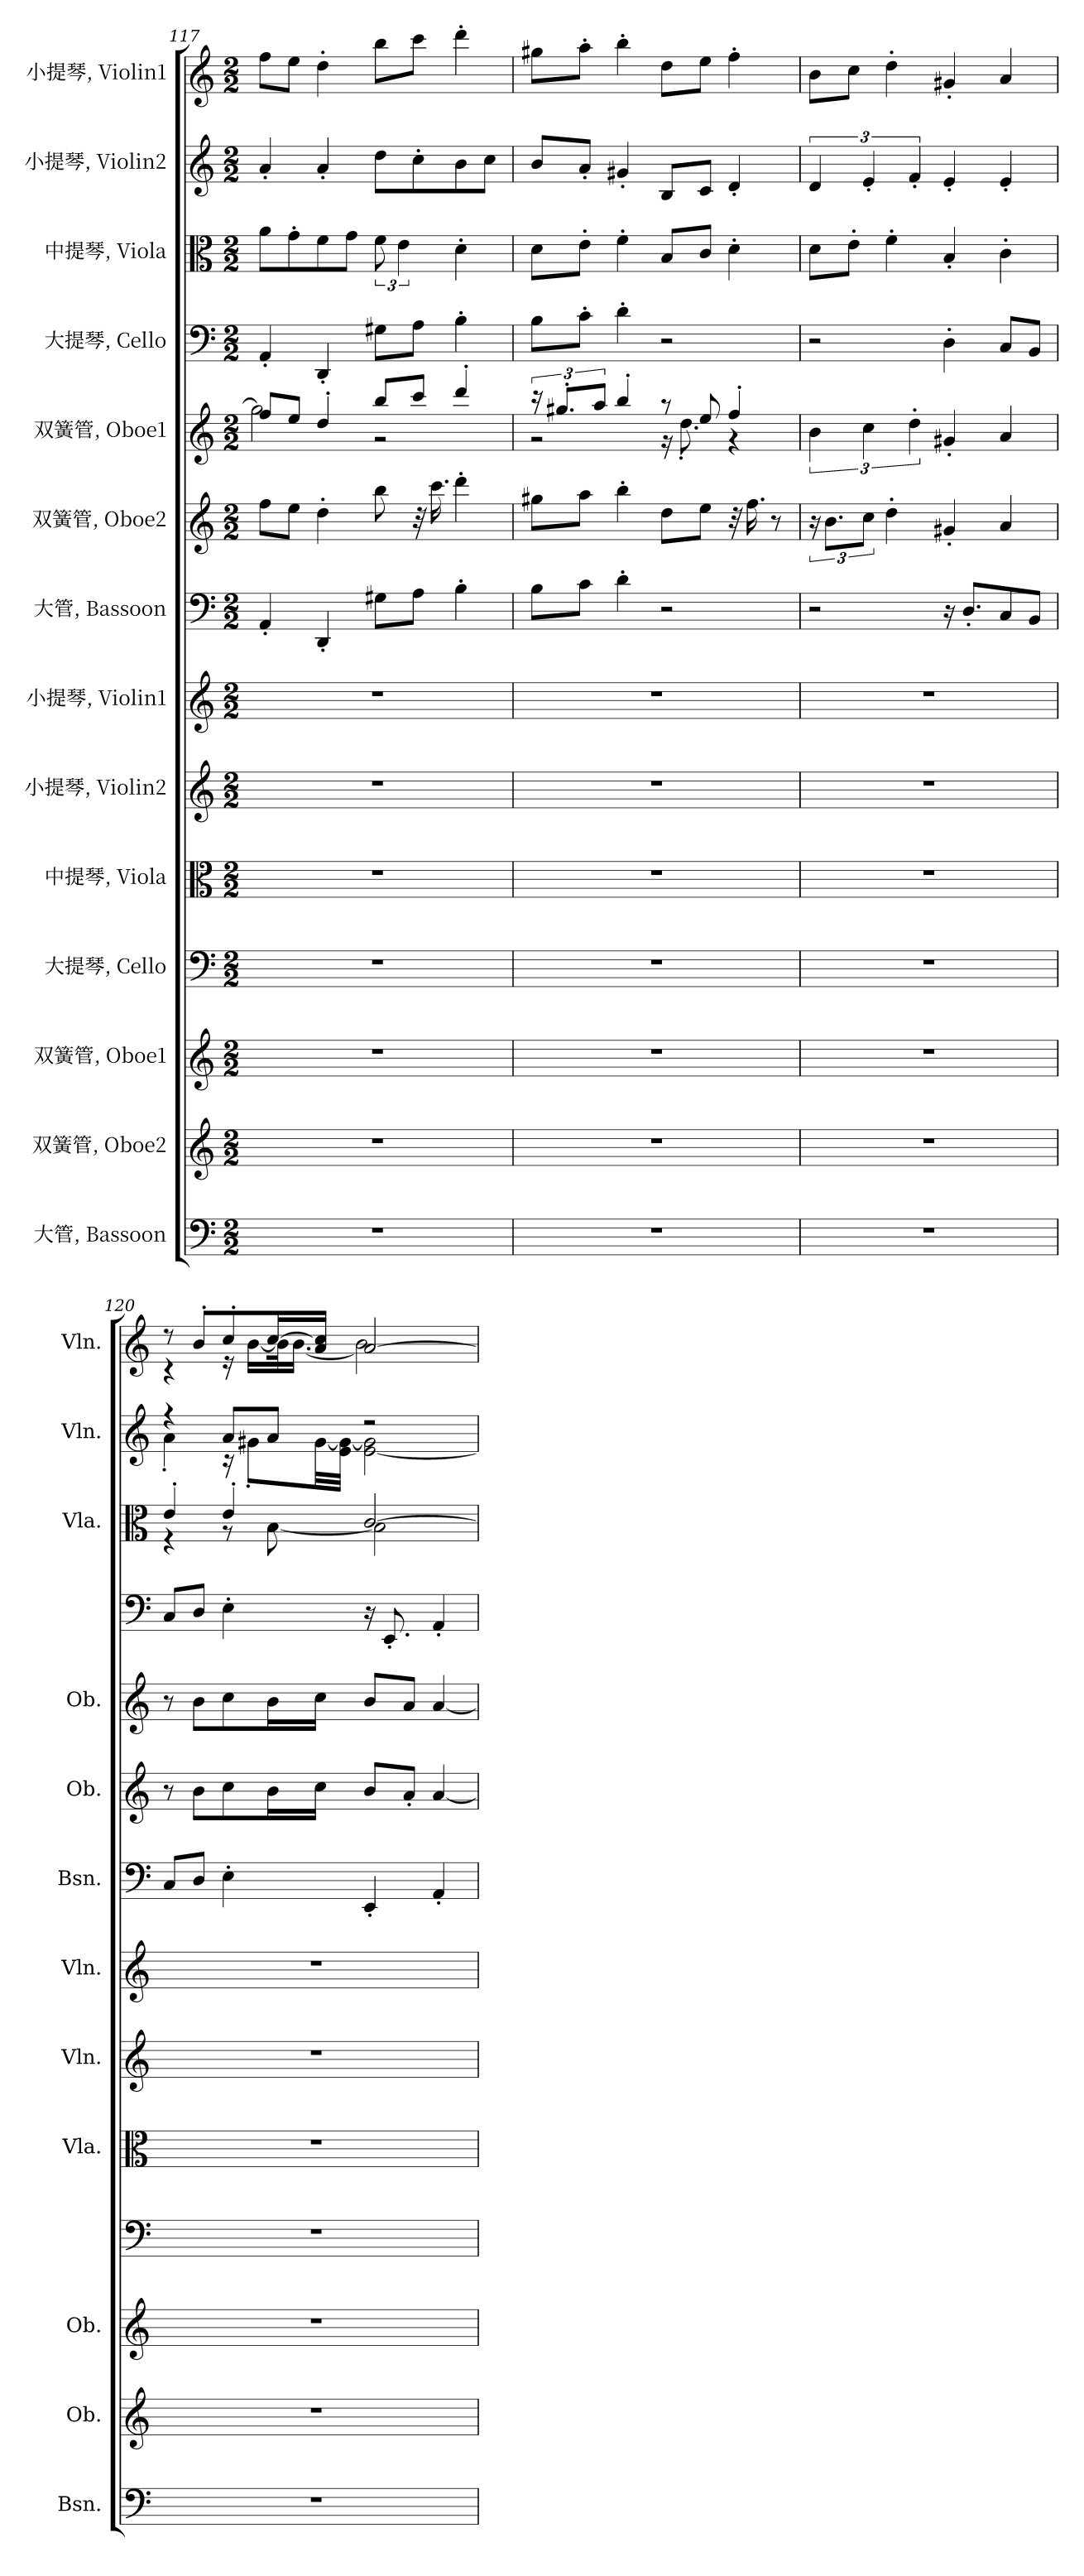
**kern	**kern	**kern	**kern	**kern	**kern	**kern	**kern	**kern	**kern	**kern	**kern	**kern	**kern
*part14	*part13	*part12	*part11	*part10	*part9	*part8	*part7	*part6	*part5	*part4	*part3	*part2	*part1
*staff14	*staff13	*staff12	*staff11	*staff10	*staff9	*staff8	*staff7	*staff6	*staff5	*staff4	*staff3	*staff2	*staff1
*I"大管, Bassoon	*I"双簧管, Oboe2	*I"双簧管, Oboe1	*I"大提琴, Cello	*I"中提琴, Viola	*I"小提琴, Violin2	*I"小提琴, Violin1	*I"大管, Bassoon	*I"双簧管, Oboe2	*I"双簧管, Oboe1	*I"大提琴, Cello	*I"中提琴, Viola	*I"小提琴, Violin2	*I"小提琴, Violin1
*I'Bsn.	*I'Ob.	*I'Ob.	*	*I'Vla.	*I'Vln.	*I'Vln.	*I'Bsn.	*I'Ob.	*I'Ob.	*	*I'Vla.	*I'Vln.	*I'Vln.
*clefF4	*clefG2	*clefG2	*clefF4	*clefC3	*clefG2	*clefG2	*clefF4	*clefG2	*clefG2	*clefF4	*clefC3	*clefG2	*clefG2
*k[]	*k[]	*k[]	*k[]	*k[]	*k[]	*k[]	*k[]	*k[]	*k[]	*k[]	*k[]	*k[]	*k[]
*M2/2	*M2/2	*M2/2	*M2/2	*M2/2	*M2/2	*M2/2	*M2/2	*M2/2	*M2/2	*M2/2	*M2/2	*M2/2	*M2/2
=117	=117	=117	=117	=117	=117	=117	=117	=117	=117	=117	=117	=117	=117
*	*	*	*	*	*	*	*	*	*^	*	*	*	*
1r	1r	1r	1r	1r	1r	1r	4AA'/	8ff\L	8ff/L	2gg\]	4AA'/	8a\L	4a'/	8ff\L
.	.	.	.	.	.	.	.	8ee\J	8ee/J	.	.	8g'\	.	8ee\J
.	.	.	.	.	.	.	4DD'/	4dd'\	4dd'/	.	4DD'/	8f\	4a'/	4dd'\
.	.	.	.	.	.	.	.	.	.	.	.	8g\J	.	.
.	.	.	.	.	.	.	8G#X\L	8bb\	8bb/L	2r	8G#X\L	12f\	8dd\L	8bb\L
.	.	.	.	.	.	.	.	.	.	.	.	6e\	.	.
.	.	.	.	.	.	.	8A\J	32r	8ccc/J	.	8A\J	.	8cc'\	8ccc\J
.	.	.	.	.	.	.	.	16.ccc\	.	.	.	.	.	.
.	.	.	.	.	.	.	4B'\	4ddd'\	4ddd'/	.	4B'\	4d'\	8b\	4ddd'\
.	.	.	.	.	.	.	.	.	.	.	.	.	8cc\J	.
!!LO:PB:g=z
=118	=118	=118	=118	=118	=118	=118	=118	=118	=118	=118	=118	=118	=118	=118
1r	1r	1r	1r	1r	1r	1r	8B\L	8gg#X\L	24r	2r	8B\L	8d\L	8b/L	8gg#X\L
.	.	.	.	.	.	.	.	.	12.gg#X'/L	.	.	.	.	.
.	.	.	.	.	.	.	8c\J	8aa\J	.	.	8c'\J	8e'\J	8a'/J	8aa'\J
.	.	.	.	.	.	.	.	.	12aa/J	.	.	.	.	.
.	.	.	.	.	.	.	4d'\	4bb'\	4bb'/	.	4d'\	4f'\	4g#X'/	4bb'\
.	.	.	.	.	.	.	2r	8dd\L	8r	16r	2r	8B/L	8B/L	8dd\L
.	.	.	.	.	.	.	.	.	.	8.dd'\	.	.	.	.
.	.	.	.	.	.	.	.	8ee\J	8ee/	.	.	8c/J	8c/J	8ee\J
.	.	.	.	.	.	.	.	32r	4ff'/	4r	.	4d'\	4d'/	4ff'\
.	.	.	.	.	.	.	.	16.ff\	.	.	.	.	.	.
.	.	.	.	.	.	.	.	8r	.	.	.	.	.	.
*	*	*	*	*	*	*	*	*	*v	*v	*	*	*	*
=119	=119	=119	=119	=119	=119	=119	=119	=119	=119	=119	=119	=119	=119
1r	1r	1r	1r	1r	1r	1r	2r	24r	6b\	2r	8d\L	6d/	8b\L
.	.	.	.	.	.	.	.	12.b\L	.	.	.	.	.
.	.	.	.	.	.	.	.	.	.	.	8e'\J	.	8cc\J
.	.	.	.	.	.	.	.	12cc\J	6cc\	.	.	6e'/	.
.	.	.	.	.	.	.	.	4dd'\	.	.	4f'\	.	4dd'\
.	.	.	.	.	.	.	.	.	6dd'\	.	.	6f'/	.
.	.	.	.	.	.	.	16r	4g#X'/	4g#X'/	4D'\	4B'/	4e'/	4g#X'/
.	.	.	.	.	.	.	8.D'/L	.	.	.	.	.	.
.	.	.	.	.	.	.	8C/	4a/	4a/	8C/L	4c'\	4e'/	4a/
.	.	.	.	.	.	.	8BB/J	.	.	8BB/J	.	.	.
=120	=120	=120	=120	=120	=120	=120	=120	=120	=120	=120	=120	=120	=120
*	*	*	*	*	*	*	*	*	*	*	*^	*^	*^
1r	1r	1r	1r	1r	1r	1r	8C/L	8r	8r	8C/L	4e'/	4r	4r	4a'\	8r	4r
.	.	.	.	.	.	.	8D/J	8b\L	8b\L	8D/J	.	.	.	.	8b'/L	.
.	.	.	.	.	.	.	4E'\	8cc\	8cc\	4E'\	4e'/	8r	8a/L	16r	8cc'/	16r
.	.	.	.	.	.	.	.	.	.	.	.	.	.	8g#X'\L	.	[16b\LL
.	.	.	.	.	.	.	.	16b\L	16b\L	.	.	[8B\	8a/J	.	[16cc/L	32b\K]
.	.	.	.	.	.	.	.	.	.	.	.	.	.	.	.	[16.b\JJ
.	.	.	.	.	.	.	.	16cc\JJ	16cc\JJ	.	.	.	.	[32g#\LL	16a/ 16cc/]JJ	.
.	.	.	.	.	.	.	.	.	.	.	.	.	.	32e\ 32g#\_JJJ	.	.
.	.	.	.	.	.	.	4EE'/	8b/L	8b/L	16r	[2c/	2B\]	2r	[2e\ 2g#\]	[2a/	2b\]
.	.	.	.	.	.	.	.	.	.	8.EE'/	.	.	.	.	.	.
.	.	.	.	.	.	.	.	8a'/J	8a/J	.	.	.	.	.	.	.
.	.	.	.	.	.	.	4AA'/	[4a/	[4a/	4AA'/	.	.	.	.	.	.
*	*	*	*	*	*	*	*	*	*	*	*v	*v	*	*	*v	*v
*	*	*	*	*	*	*	*	*	*	*	*	*v	*v	*
=	=	=	=	=	=	=	=	=	=	=	=	=	=
*-	*-	*-	*-	*-	*-	*-	*-	*-	*-	*-	*-	*-	*-
